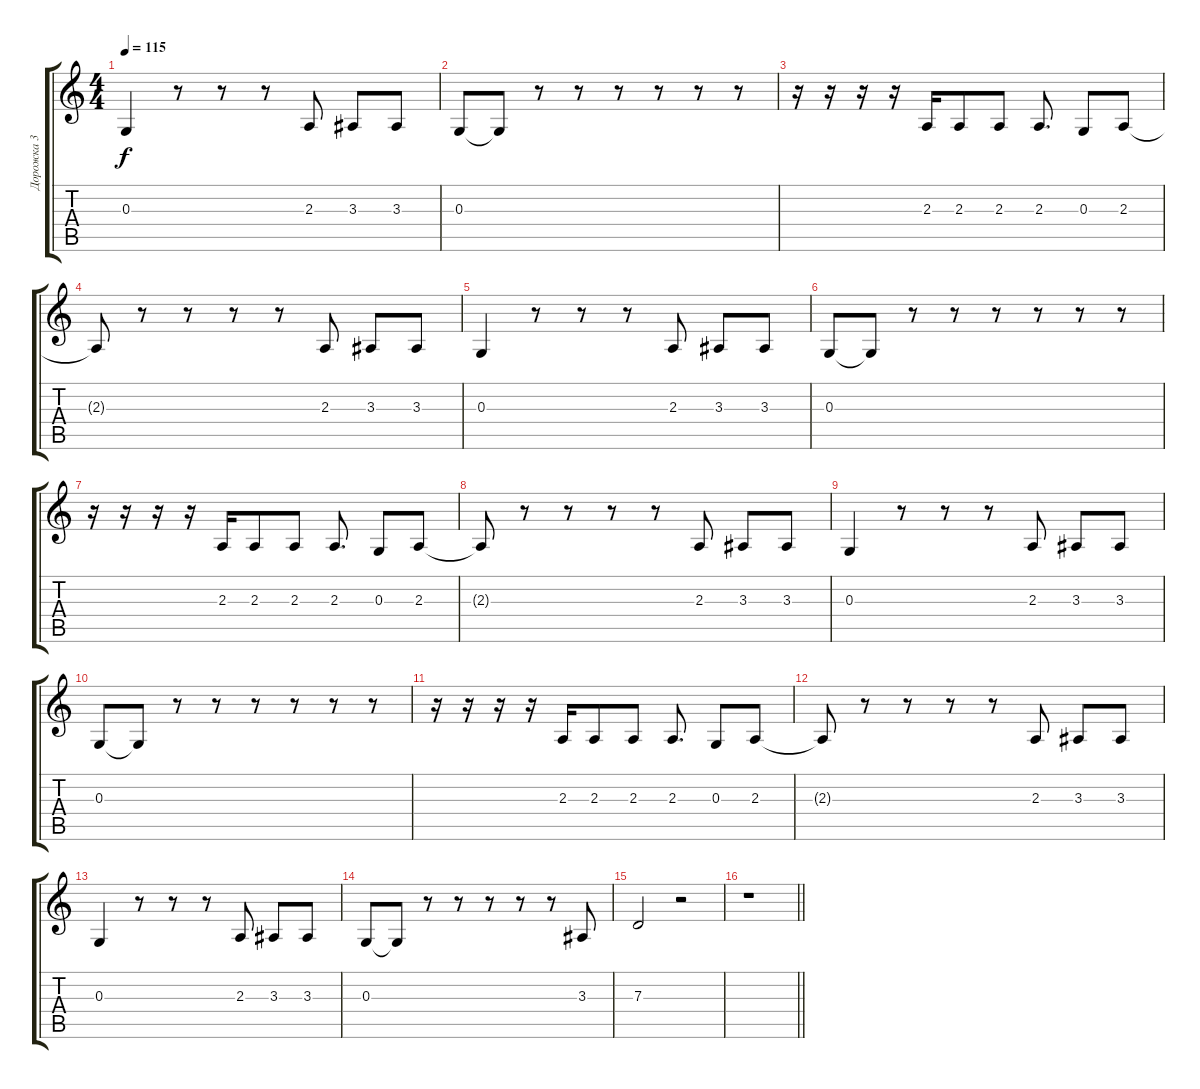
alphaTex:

\track ("Дорожка 3" "Дорожка 3") {instrument pad3polysynth}
\staff {score tabs}
\tuning (E4 B3 G3 D3 A2 D2) {hide}
\ts (4 4)
\section ("" "")
\tempo 115
\clef g2
\ks c
0.3.4{dy f} r.8 r.8 r.8 2.3.8 3.3.8 3.3.8 |
0.3.8 0.3{t}.8 r.8 r.8 r.8 r.8 r.8 r.8 |
r.16 r.16 r.16 r.16 2.3.16 2.3.8 2.3.8 2.3.8{d} 0.3.8 2.3.8 |
2.3{t}.8 r.8 r.8 r.8 r.8 2.3.8 3.3.8 3.3.8 |
0.3.4 r.8 r.8 r.8 2.3.8 3.3.8 3.3.8 |
0.3.8 0.3{t}.8 r.8 r.8 r.8 r.8 r.8 r.8 |
r.16 r.16 r.16 r.16 2.3.16 2.3.8 2.3.8 2.3.8{d} 0.3.8 2.3.8 |
2.3{t}.8 r.8 r.8 r.8 r.8 2.3.8 3.3.8 3.3.8 |
0.3.4 r.8 r.8 r.8 2.3.8 3.3.8 3.3.8 |
0.3.8 0.3{t}.8 r.8 r.8 r.8 r.8 r.8 r.8 |
r.16 r.16 r.16 r.16 2.3.16 2.3.8 2.3.8 2.3.8{d} 0.3.8 2.3.8 |
2.3{t}.8 r.8 r.8 r.8 r.8 2.3.8 3.3.8 3.3.8 |
0.3.4 r.8 r.8 r.8 2.3.8 3.3.8 3.3.8 |
0.3.8 0.3{t}.8 r.8 r.8 r.8 r.8 r.8 3.3.8 |
7.3.2 r.2 |
\barLineRight lightlight
r.1
